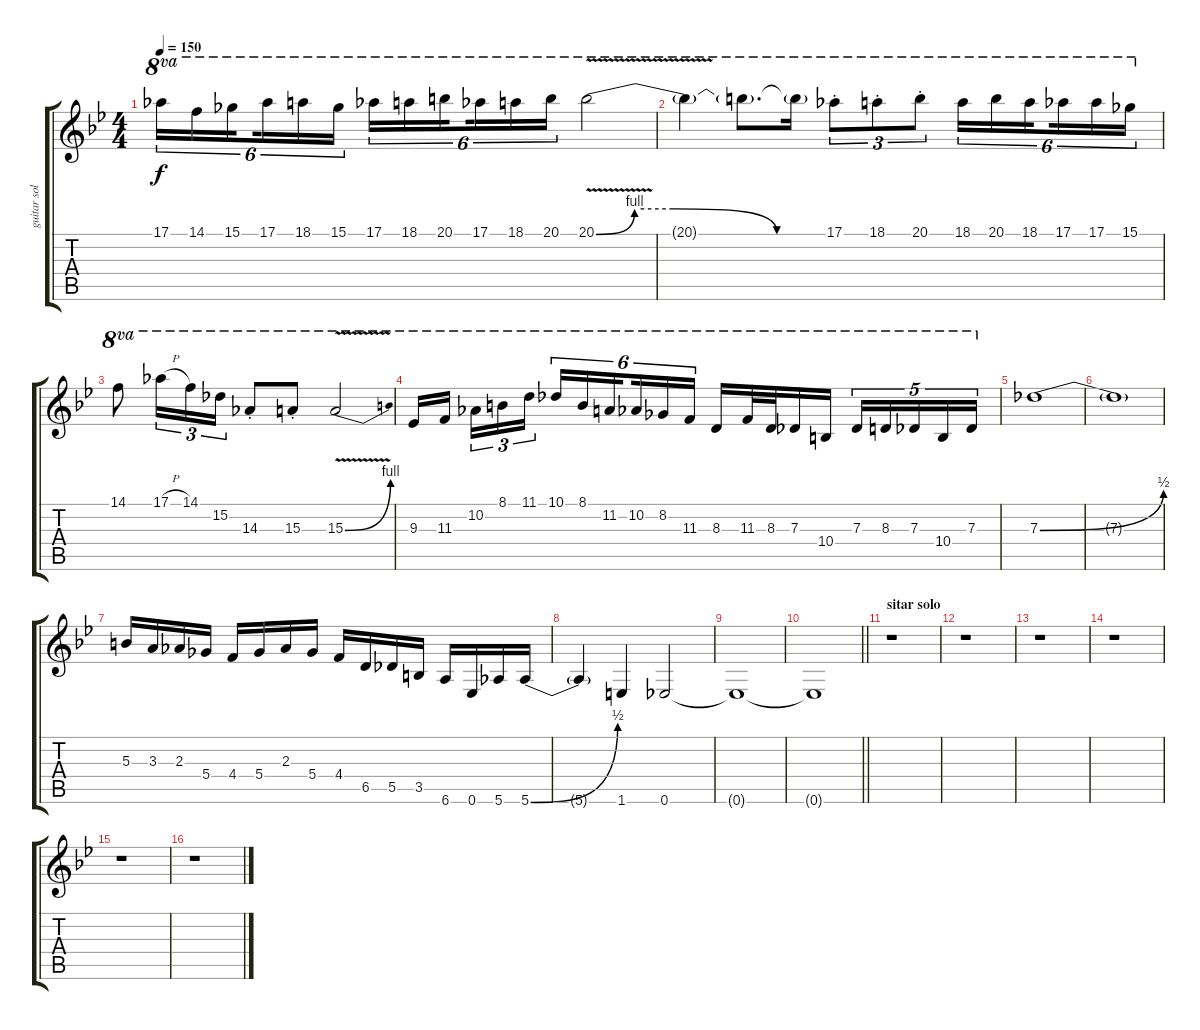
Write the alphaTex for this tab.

\track ("guitar solo" "guitar sol") {instrument electricguitarmuted}
\staff {score tabs}
\tuning (Eb4 Bb3 Gb3 Db3 Ab2 Eb2) {hide}
\ts (4 4)
\tempo 150
\clef g2
\ks bb
17.1.16{tu (6 4) ot 8va dy f} 14.1.16{tu (6 4) ot 8va} 15.1.16{tu (6 4) ot 8va beam splitsecondary} 17.1.16{tu (6 4) ot 8va} 18.1.16{tu (6 4) ot 8va} 15.1.16{tu (6 4) ot 8va} 17.1.16{tu (6 4) ot 8va} 18.1.16{tu (6 4) ot 8va} 20.1.16{tu (6 4) ot 8va beam splitsecondary} 17.1.16{tu (6 4) ot 8va} 18.1.16{tu (6 4) ot 8va} 20.1.16{tu (6 4) ot 8va} 20.1{be (custom 0 0 10 4 20 4 47 0 60 0) v}.2{ot 8va} |
20.1{t}.4{ot 8va} 20.1{t}.8{d ot 8va} 20.1{t}.16{ot 8va} 17.1{st}.8{tu (3 2) ot 8va} 18.1{st}.8{tu (3 2) ot 8va} 20.1{st}.8{tu (3 2) ot 8va} 18.1.16{tu (6 4) ot 8va} 20.1.16{tu (6 4) ot 8va} 18.1.16{tu (6 4) ot 8va beam splitsecondary} 17.1.16{tu (6 4) ot 8va} 17.1.16{tu (6 4) ot 8va} 15.1.16{tu (6 4) ot 8va} |
14.1.8{ot 8va} 17.1{h}.16{tu (3 2) ot 8va} 14.1.16{tu (3 2) ot 8va} 15.2.16{tu (3 2) ot 8va} 14.3{st}.8{ot 8va} 15.3{st}.8{ot 8va} 15.3{be (bend 0 0 60 4) v}.2{ot 8va} |
9.3.16{ot 8va} 11.3.16{ot 8va beam splitsecondary} 10.2.16{tu (3 2) ot 8va} 8.1.16{tu (3 2) ot 8va} 11.1.16{tu (3 2) ot 8va} 10.1.16{tu (6 4) ot 8va} 8.1.16{tu (6 4) ot 8va} 11.2.16{tu (6 4) ot 8va beam splitsecondary} 10.2.16{tu (6 4) ot 8va} 8.2.16{tu (6 4) ot 8va} 11.3.16{tu (6 4) ot 8va} 8.3.16{ot 8va} 11.3.32{ot 8va} 8.3.32{ot 8va} 7.3.16{ot 8va} 10.4.16{ot 8va} 7.3.16{tu (5 4) ot 8va} 8.3.16{tu (5 4) ot 8va} 7.3.16{tu (5 4) ot 8va} 10.4.16{tu (5 4) ot 8va} 7.3.16{tu (5 4) ot 8va} |
7.3{be (bend 0 0 60 2)}.1 |
7.3{t}.1 |
5.3.16 3.3.16 2.3.16 5.4.16 4.4.16 5.4.16 2.3.16 5.4.16 4.4.16 6.5.16 5.5.16 3.5.16 6.6.16 0.6.16 5.6.16 5.6{be (bend 0 0 60 2)}.16 |
5.6{t}.4 1.6.4 0.6.2 |
0.6{t}.1 |
\barLineRight lightlight
0.6{t}.1 |
\section ("" "sitar solo")
r.1 |
r.1 |
r.1 |
r.1 |
r.1 |
r.1
